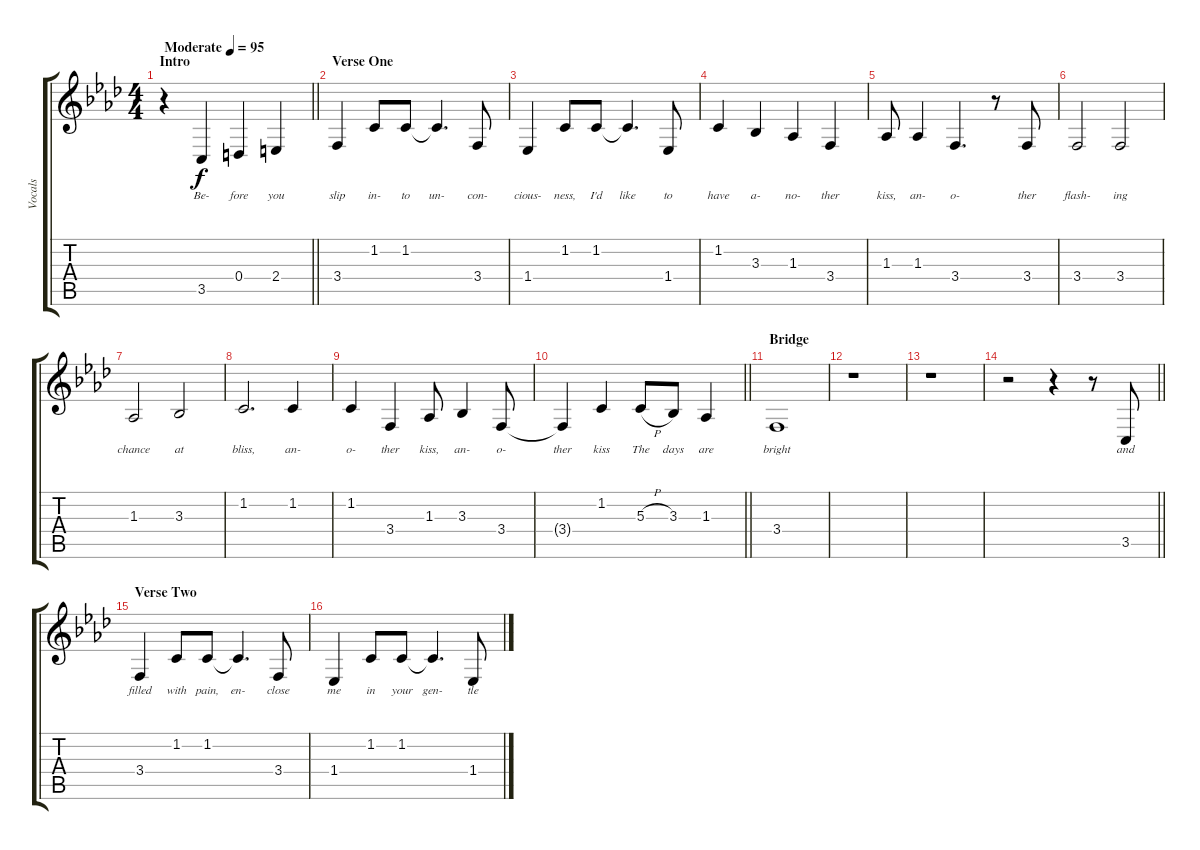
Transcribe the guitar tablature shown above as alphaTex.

\track ("Vocals" "Vocals") {instrument fx8scifi}
\staff {score tabs}
\tuning (E4 B3 G3 D3 A2 E2) {hide}
\ts (4 4)
\section ("" "Intro")
\tempo (95 "Moderate")
\clef g2
\barLineRight lightlight
\ks ab
r.4{dy f instrument fx8scifi} 3.5.4{lyrics (0 "Be-") lyrics (1 "") lyrics (2 "") lyrics (3 "") lyrics (4 "")} 0.4.4{lyrics (0 "fore") lyrics (1 "") lyrics (2 "") lyrics (3 "") lyrics (4 "")} 2.4.4{lyrics (0 "you") lyrics (1 "") lyrics (2 "") lyrics (3 "") lyrics (4 "")} |
\section ("" "Verse One")
3.4.4{lyrics (0 "slip") lyrics (1 "") lyrics (2 "") lyrics (3 "") lyrics (4 "")} 1.2.8{lyrics (0 "in-") lyrics (1 "") lyrics (2 "") lyrics (3 "") lyrics (4 "")} 1.2.8{lyrics (0 "to") lyrics (1 "") lyrics (2 "") lyrics (3 "") lyrics (4 "")} 1.2{t}.4{d lyrics (0 "un-") lyrics (1 "") lyrics (2 "") lyrics (3 "") lyrics (4 "")} 3.4.8{lyrics (0 "con-") lyrics (1 "") lyrics (2 "") lyrics (3 "") lyrics (4 "")} |
1.4.4{lyrics (0 "cious-") lyrics (1 "") lyrics (2 "") lyrics (3 "") lyrics (4 "")} 1.2.8{lyrics (0 "ness,") lyrics (1 "") lyrics (2 "") lyrics (3 "") lyrics (4 "")} 1.2.8{lyrics (0 "I'd") lyrics (1 "") lyrics (2 "") lyrics (3 "") lyrics (4 "")} 1.2{t}.4{d lyrics (0 "like") lyrics (1 "") lyrics (2 "") lyrics (3 "") lyrics (4 "")} 1.4.8{lyrics (0 "to") lyrics (1 "") lyrics (2 "") lyrics (3 "") lyrics (4 "")} |
1.2.4{lyrics (0 "have") lyrics (1 "") lyrics (2 "") lyrics (3 "") lyrics (4 "")} 3.3.4{lyrics (0 "a-") lyrics (1 "") lyrics (2 "") lyrics (3 "") lyrics (4 "")} 1.3.4{lyrics (0 "no-") lyrics (1 "") lyrics (2 "") lyrics (3 "") lyrics (4 "")} 3.4.4{lyrics (0 "ther") lyrics (1 "") lyrics (2 "") lyrics (3 "") lyrics (4 "")} |
1.3.8{lyrics (0 "kiss,") lyrics (1 "") lyrics (2 "") lyrics (3 "") lyrics (4 "")} 1.3.4{lyrics (0 "an-") lyrics (1 "") lyrics (2 "") lyrics (3 "") lyrics (4 "")} 3.4.4{d lyrics (0 "o-") lyrics (1 "") lyrics (2 "") lyrics (3 "") lyrics (4 "")} r.8 3.4.8{lyrics (0 "ther") lyrics (1 "") lyrics (2 "") lyrics (3 "") lyrics (4 "")} |
3.4.2{lyrics (0 "flash-") lyrics (1 "") lyrics (2 "") lyrics (3 "") lyrics (4 "")} 3.4.2{lyrics (0 "ing") lyrics (1 "") lyrics (2 "") lyrics (3 "") lyrics (4 "")} |
1.3.2{lyrics (0 "chance") lyrics (1 "") lyrics (2 "") lyrics (3 "") lyrics (4 "")} 3.3.2{lyrics (0 "at") lyrics (1 "") lyrics (2 "") lyrics (3 "") lyrics (4 "")} |
1.2.2{d lyrics (0 "bliss,") lyrics (1 "") lyrics (2 "") lyrics (3 "") lyrics (4 "")} 1.2.4{lyrics (0 "an-") lyrics (1 "") lyrics (2 "") lyrics (3 "") lyrics (4 "")} |
1.2.4{lyrics (0 "o-") lyrics (1 "") lyrics (2 "") lyrics (3 "") lyrics (4 "")} 3.4.4{lyrics (0 "ther") lyrics (1 "") lyrics (2 "") lyrics (3 "") lyrics (4 "")} 1.3.8{lyrics (0 "kiss,") lyrics (1 "") lyrics (2 "") lyrics (3 "") lyrics (4 "")} 3.3.4{lyrics (0 "an-") lyrics (1 "") lyrics (2 "") lyrics (3 "") lyrics (4 "")} 3.4.8{lyrics (0 "o-") lyrics (1 "") lyrics (2 "") lyrics (3 "") lyrics (4 "")} |
\barLineRight lightlight
3.4{t}.4{lyrics (0 "ther") lyrics (1 "") lyrics (2 "") lyrics (3 "") lyrics (4 "")} 1.2.4{lyrics (0 "kiss") lyrics (1 "") lyrics (2 "") lyrics (3 "") lyrics (4 "")} 5.3{h}.8{lyrics (0 "The") lyrics (1 "") lyrics (2 "") lyrics (3 "") lyrics (4 "")} 3.3.8{lyrics (0 "days") lyrics (1 "") lyrics (2 "") lyrics (3 "") lyrics (4 "")} 1.3.4{lyrics (0 "are") lyrics (1 "") lyrics (2 "") lyrics (3 "") lyrics (4 "")} |
\section ("" "Bridge")
3.4.1{lyrics (0 "bright") lyrics (1 "") lyrics (2 "") lyrics (3 "") lyrics (4 "")} |
r.1 |
r.1 |
\barLineRight lightlight
r.2 r.4 r.8 3.5.8{lyrics (0 "and") lyrics (1 "") lyrics (2 "") lyrics (3 "") lyrics (4 "")} |
\section ("" "Verse Two")
3.4.4{lyrics (0 "filled") lyrics (1 "") lyrics (2 "") lyrics (3 "") lyrics (4 "")} 1.2.8{lyrics (0 "with") lyrics (1 "") lyrics (2 "") lyrics (3 "") lyrics (4 "")} 1.2.8{lyrics (0 "pain,") lyrics (1 "") lyrics (2 "") lyrics (3 "") lyrics (4 "")} 1.2{t}.4{d lyrics (0 "en-") lyrics (1 "") lyrics (2 "") lyrics (3 "") lyrics (4 "")} 3.4.8{lyrics (0 "close") lyrics (1 "") lyrics (2 "") lyrics (3 "") lyrics (4 "")} |
1.4.4{lyrics (0 "me") lyrics (1 "") lyrics (2 "") lyrics (3 "") lyrics (4 "")} 1.2.8{lyrics (0 "in") lyrics (1 "") lyrics (2 "") lyrics (3 "") lyrics (4 "")} 1.2.8{lyrics (0 "your") lyrics (1 "") lyrics (2 "") lyrics (3 "") lyrics (4 "")} 1.2{t}.4{d lyrics (0 "gen-") lyrics (1 "") lyrics (2 "") lyrics (3 "") lyrics (4 "")} 1.4.8{lyrics (0 "tle") lyrics (1 "") lyrics (2 "") lyrics (3 "") lyrics (4 "")}
